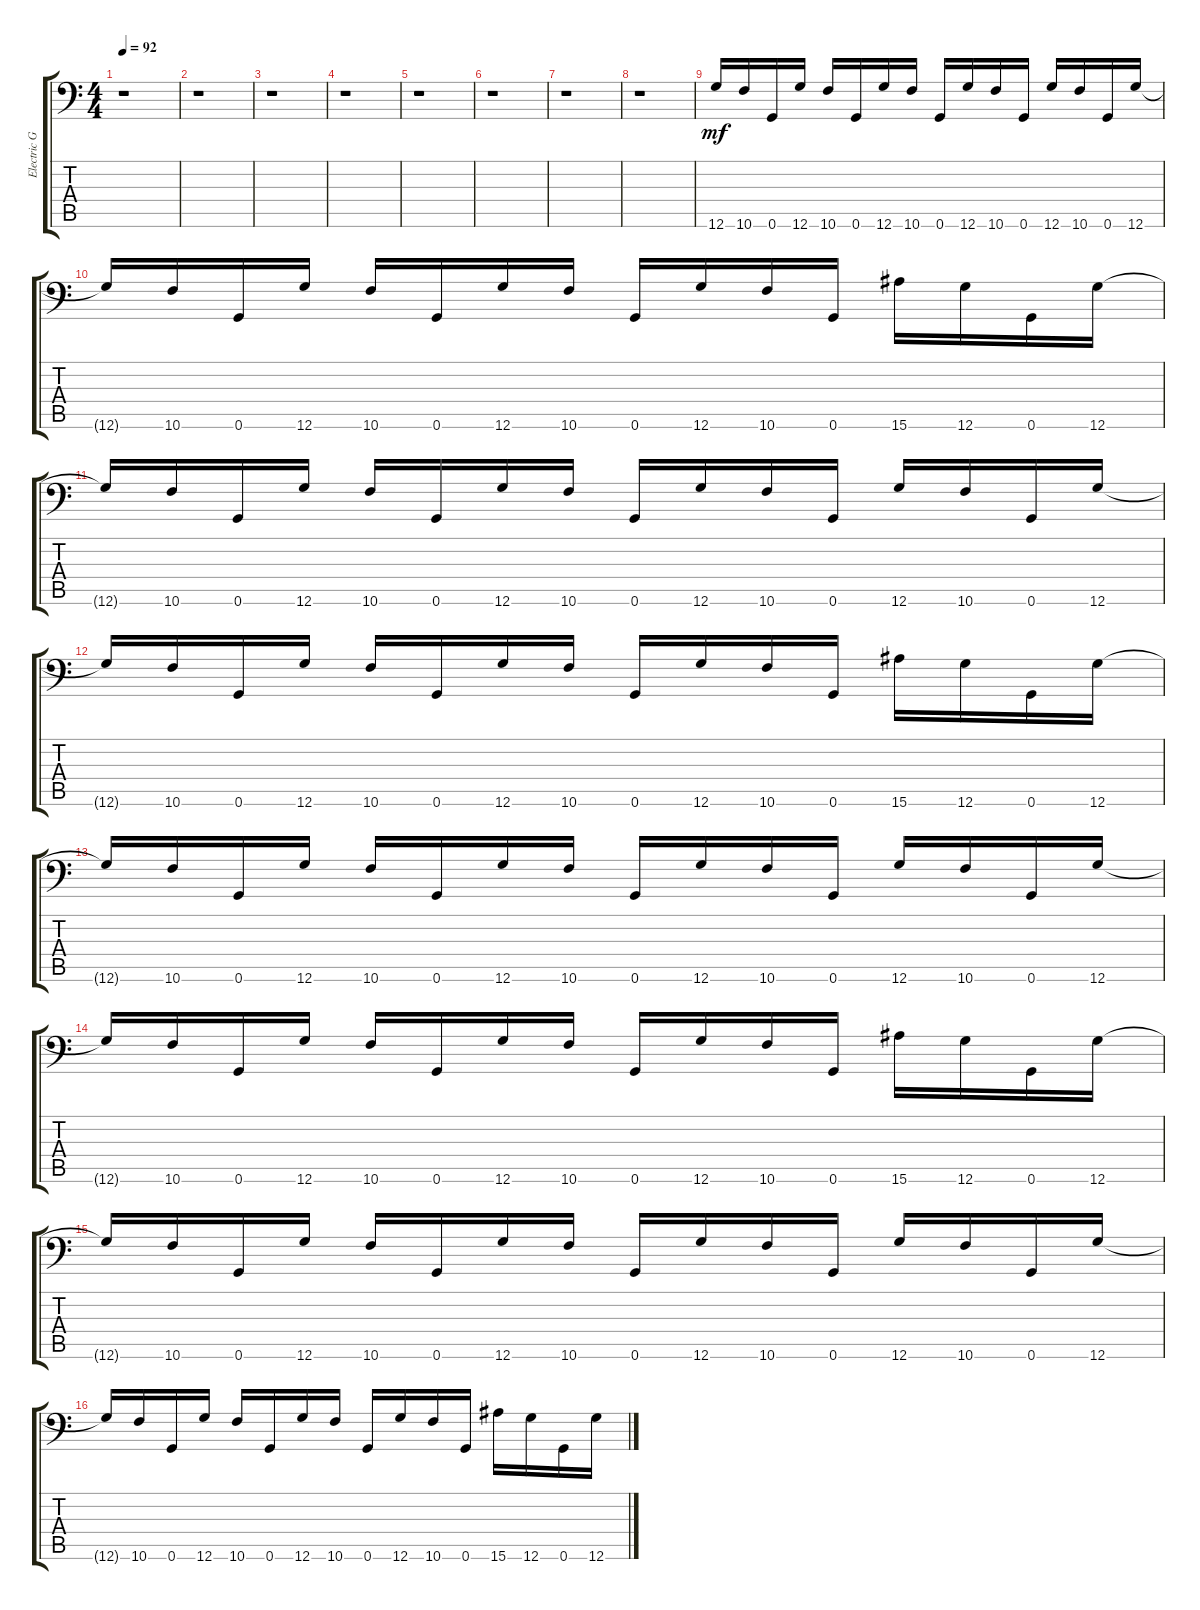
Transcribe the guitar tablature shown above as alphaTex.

\track ("Electric Guitar" "Electric G") {instrument electricguitarclean}
\staff {score tabs}
\tuning (A3 E3 C3 G2 D2 G1) {hide}
\ts (4 4)
\tempo 92
\clef f4
\ks c
r.1{dy mf} |
r.1 |
r.1 |
r.1 |
r.1 |
r.1 |
r.1 |
r.1 |
12.6.16 10.6.16 0.6.16 12.6.16 10.6.16 0.6.16 12.6.16 10.6.16 0.6.16 12.6.16 10.6.16 0.6.16 12.6.16 10.6.16 0.6.16 12.6.16 |
12.6{t}.16 10.6.16 0.6.16 12.6.16 10.6.16 0.6.16 12.6.16 10.6.16 0.6.16 12.6.16 10.6.16 0.6.16 15.6.16 12.6.16 0.6.16 12.6.16 |
12.6{t}.16 10.6.16 0.6.16 12.6.16 10.6.16 0.6.16 12.6.16 10.6.16 0.6.16 12.6.16 10.6.16 0.6.16 12.6.16 10.6.16 0.6.16 12.6.16 |
12.6{t}.16 10.6.16 0.6.16 12.6.16 10.6.16 0.6.16 12.6.16 10.6.16 0.6.16 12.6.16 10.6.16 0.6.16 15.6.16 12.6.16 0.6.16 12.6.16 |
12.6{t}.16 10.6.16 0.6.16 12.6.16 10.6.16 0.6.16 12.6.16 10.6.16 0.6.16 12.6.16 10.6.16 0.6.16 12.6.16 10.6.16 0.6.16 12.6.16 |
12.6{t}.16 10.6.16 0.6.16 12.6.16 10.6.16 0.6.16 12.6.16 10.6.16 0.6.16 12.6.16 10.6.16 0.6.16 15.6.16 12.6.16 0.6.16 12.6.16 |
12.6{t}.16 10.6.16 0.6.16 12.6.16 10.6.16 0.6.16 12.6.16 10.6.16 0.6.16 12.6.16 10.6.16 0.6.16 12.6.16 10.6.16 0.6.16 12.6.16 |
12.6{t}.16 10.6.16 0.6.16 12.6.16 10.6.16 0.6.16 12.6.16 10.6.16 0.6.16 12.6.16 10.6.16 0.6.16 15.6.16 12.6.16 0.6.16 12.6.16
